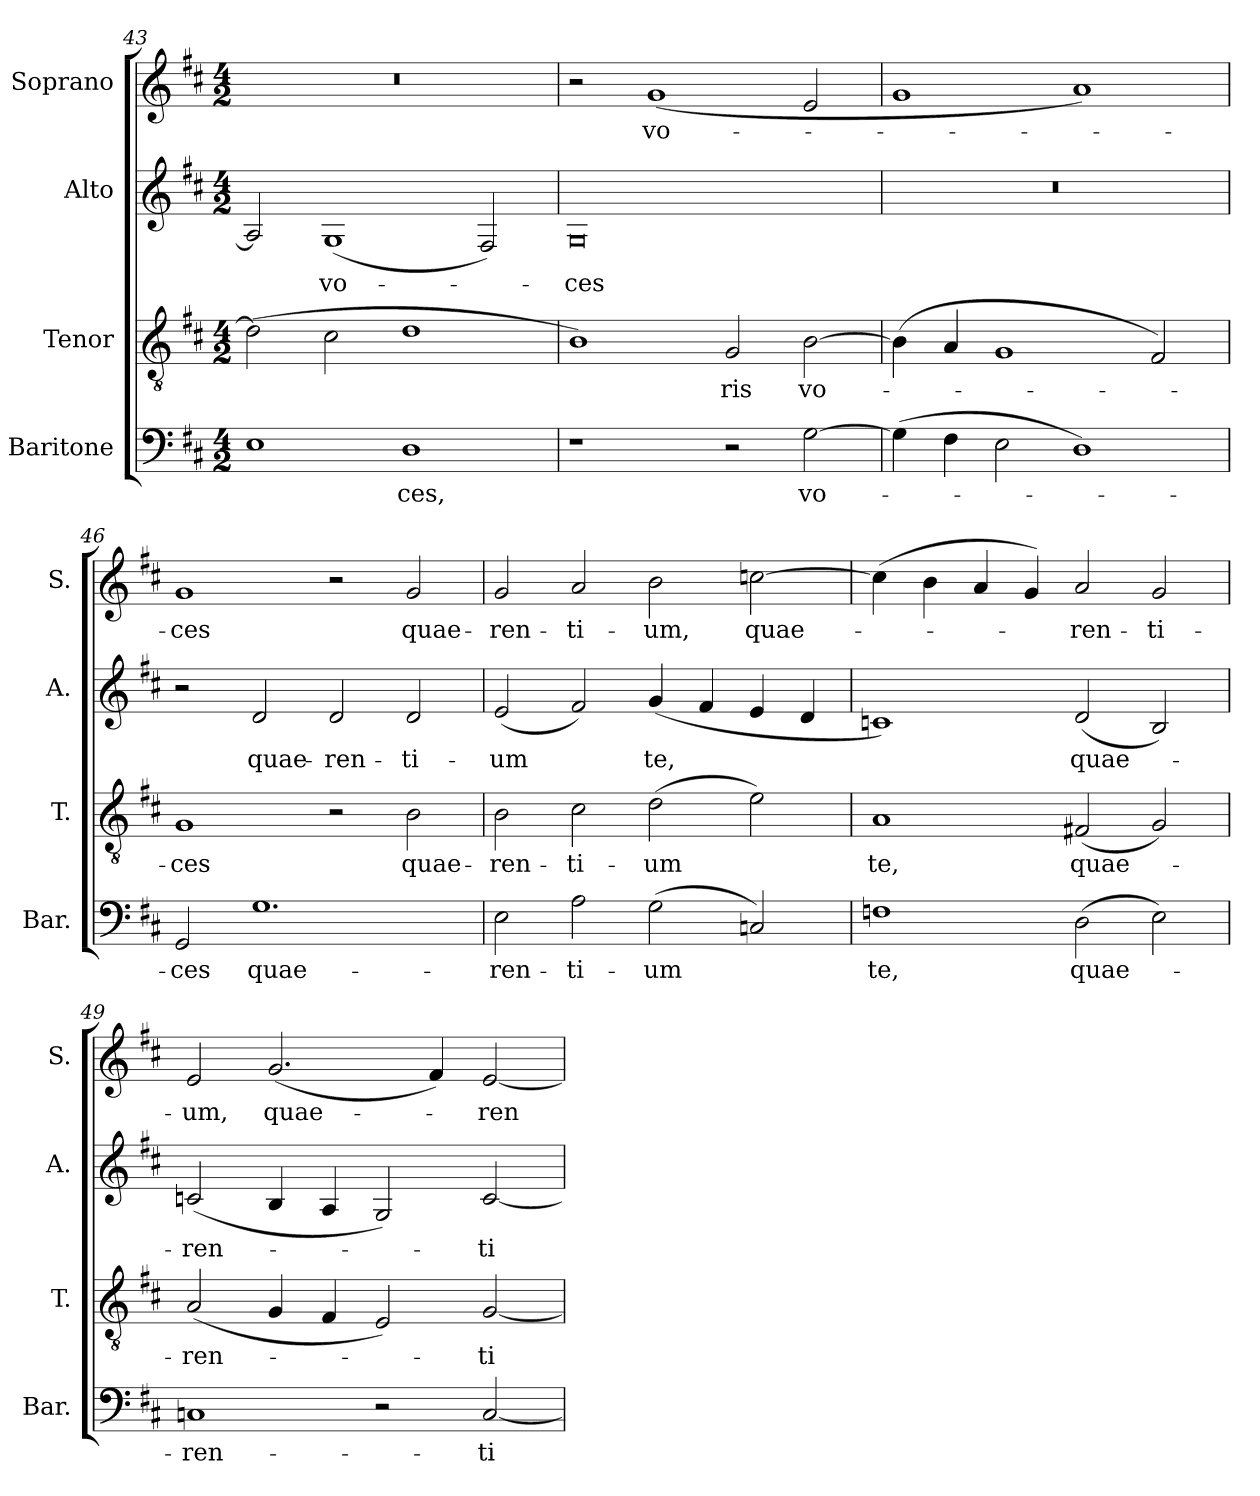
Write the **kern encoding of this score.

**kern	**text	**kern	**text	**kern	**text	**kern	**text
*part4	*part4	*part3	*part3	*part2	*part2	*part1	*part1
*staff4	*staff4	*staff3	*staff3	*staff2	*staff2	*staff1	*staff1
*I"Baritone	*	*I"Tenor	*	*I"Alto	*	*I"Soprano	*
*I'Bar.	*	*I'T.	*	*I'A.	*	*I'S.	*
*clefF4	*	*clefGv2	*	*clefG2	*	*clefG2	*
*	*	*ITrd7c12	*	*	*	*	*
*k[f#c#]	*	*k[f#c#]	*	*k[f#c#]	*	*k[f#c#]	*
*D:	*	*D:	*	*D:	*	*D:	*
*M4/2	*	*M4/2	*	*M4/2	*	*M4/2	*
=43	=43	=43	=43	=43	=43	=43	=43
!	!	!	!	!	!	!LO:N:vis=1	!
1Ei	.	(2Di\]	.	2Ai/]	.	0r	.
!	!	!	!	!	!LO:LY:b:color=#000000	!	!
.	.	2C#i\	.	(1Gi	vo-	.	.
!	!LO:LY:b:color=#000000	!	!	!	!	!	!
1Di	-ces,	1Di	.	.	.	.	.
.	.	.	.	2F#i/)	.	.	.
=44	=44	=44	=44	=44	=44	=44	=44
!	!	!	!	!	!LO:LY:b:color=#000000	!	!
1r	.	1BBi)	.	0Gi	-ces	2r	.
!	!	!	!	!	!	!	!LO:LY:b:color=#000000
.	.	.	.	.	.	(1gi	vo-
!	!	!	!LO:LY:b:color=#000000	!	!	!	!
2r	.	2GGi/	-ris	.	.	.	.
!	!LO:LY:b:color=#000000	!	!	!	!	!	!
!	!	!	!LO:LY:b:color=#000000	!	!	!	!
[2Gi\	vo-	[2BBi\	vo-	.	.	2ei/	.
!!LO:PB:g=z
=45	=45	=45	=45	=45	=45	=45	=45
!	!	!	!	!LO:N:vis=1	!	!	!
(4Gi\]	.	(4BBi\]	.	0r	.	1gi	.
4F#i\	.	4AAi/	.	.	.	.	.
2Ei\	.	1GGi	.	.	.	.	.
1Di)	.	.	.	.	.	1ai)	.
.	.	2FF#i/)	.	.	.	.	.
=46	=46	=46	=46	=46	=46	=46	=46
!	!LO:LY:b:color=#000000	!	!	!	!	!	!
!	!	!	!LO:LY:b:color=#000000	!	!	!	!
!	!	!	!	!	!	!	!LO:LY:b:color=#000000
2GGi/	-ces	1GGi	-ces	2r	.	1gi	-ces
!	!LO:LY:b:color=#000000	!	!	!	!	!	!
!	!	!	!	!	!LO:LY:b:color=#000000	!	!
1.Gi	quae-	.	.	2di/	quae-	.	.
!	!	!	!	!	!LO:LY:b:color=#000000	!	!
.	.	2r	.	2di/	-ren-	2r	.
!	!	!	!LO:LY:b:color=#000000	!	!	!	!
!	!	!	!	!	!LO:LY:b:color=#000000	!	!
!	!	!	!	!	!	!	!LO:LY:b:color=#000000
.	.	2BBi\	quae-	2di/	-ti-	2gi/	quae-
=47	=47	=47	=47	=47	=47	=47	=47
!	!LO:LY:b:color=#000000	!	!	!	!	!	!
!	!	!	!LO:LY:b:color=#000000	!	!	!	!
!	!	!	!	!	!LO:LY:b:color=#000000	!	!
!	!	!	!	!	!	!	!LO:LY:b:color=#000000
2Ei\	-ren-	2BBi\	-ren-	(2ei/	-um	2gi/	-ren-
!	!LO:LY:b:color=#000000	!	!	!	!	!	!
!	!	!	!LO:LY:b:color=#000000	!	!	!	!
!	!	!	!	!	!	!	!LO:LY:b:color=#000000
2Ai\	-ti-	2C#i\	-ti-	2f#i/)	.	2ai/	-ti-
!	!LO:LY:b:color=#000000	!	!	!	!	!	!
!	!	!	!LO:LY:b:color=#000000	!	!	!	!
!	!	!	!	!	!LO:LY:b:color=#000000	!	!
!	!	!	!	!	!	!	!LO:LY:b:color=#000000
(2Gi\	-um	(2Di\	-um	(4gi/	te,	2bi\	-um,
.	.	.	.	4f#i/	.	.	.
!	!	!	!	!	!	!	!LO:LY:b:color=#000000
2Cni/)	.	2Ei\)	.	4ei/	.	[2ccni\	quae-
.	.	.	.	4di/	.	.	.
=48	=48	=48	=48	=48	=48	=48	=48
!	!LO:LY:b:color=#000000	!	!	!	!	!	!
!	!	!	!LO:LY:b:color=#000000	!	!	!	!
1Fni	te,	1AAi	te,	1cni)	.	(4cci\]	.
.	.	.	.	.	.	4bi\	.
.	.	.	.	.	.	4ai/	.
.	.	.	.	.	.	4gi/)	.
!	!LO:LY:b:color=#000000	!	!	!	!	!	!
!	!	!	!LO:LY:b:color=#000000	!	!	!	!
!	!	!	!	!	!LO:LY:b:color=#000000	!	!
!	!	!	!	!	!	!	!LO:LY:b:color=#000000
(2Di\	quae-	(2FF#Xi/	quae-	(2di/	quae-	2ai/	-ren-
!	!	!	!	!	!	!	!LO:LY:b:color=#000000
2Ei\)	.	2GGi/)	.	2Bi/)	.	2gi/	-ti-
=49	=49	=49	=49	=49	=49	=49	=49
!	!LO:LY:b:color=#000000	!	!	!	!	!	!
!	!	!	!LO:LY:b:color=#000000	!	!	!	!
!	!	!	!	!	!LO:LY:b:color=#000000	!	!
!	!	!	!	!	!	!	!LO:LY:b:color=#000000
1Cni	-ren-	(2AAi/	-ren-	(2cni/	-ren-	2ei/	-um,
!	!	!	!	!	!	!	!LO:LY:b:color=#000000
.	.	4GGi/	.	4Bi/	.	(2.gi/	quae-
.	.	4FF#i/	.	4Ai/	.	.	.
2r	.	2EEi/)	.	2Gi/)	.	.	.
.	.	.	.	.	.	4f#i/)	.
!	!LO:LY:b:color=#000000	!	!	!	!	!	!
!	!	!	!LO:LY:b:color=#000000	!	!	!	!
!	!	!	!	!	!LO:LY:b:color=#000000	!	!
!	!	!	!	!	!	!	!LO:LY:b:color=#000000
[2Ci/	-ti-	[2GGi/	-ti-	[2ci/	-ti-	[2ei/	-ren-
=	=	=	=	=	=	=	=
*-	*-	*-	*-	*-	*-	*-	*-
